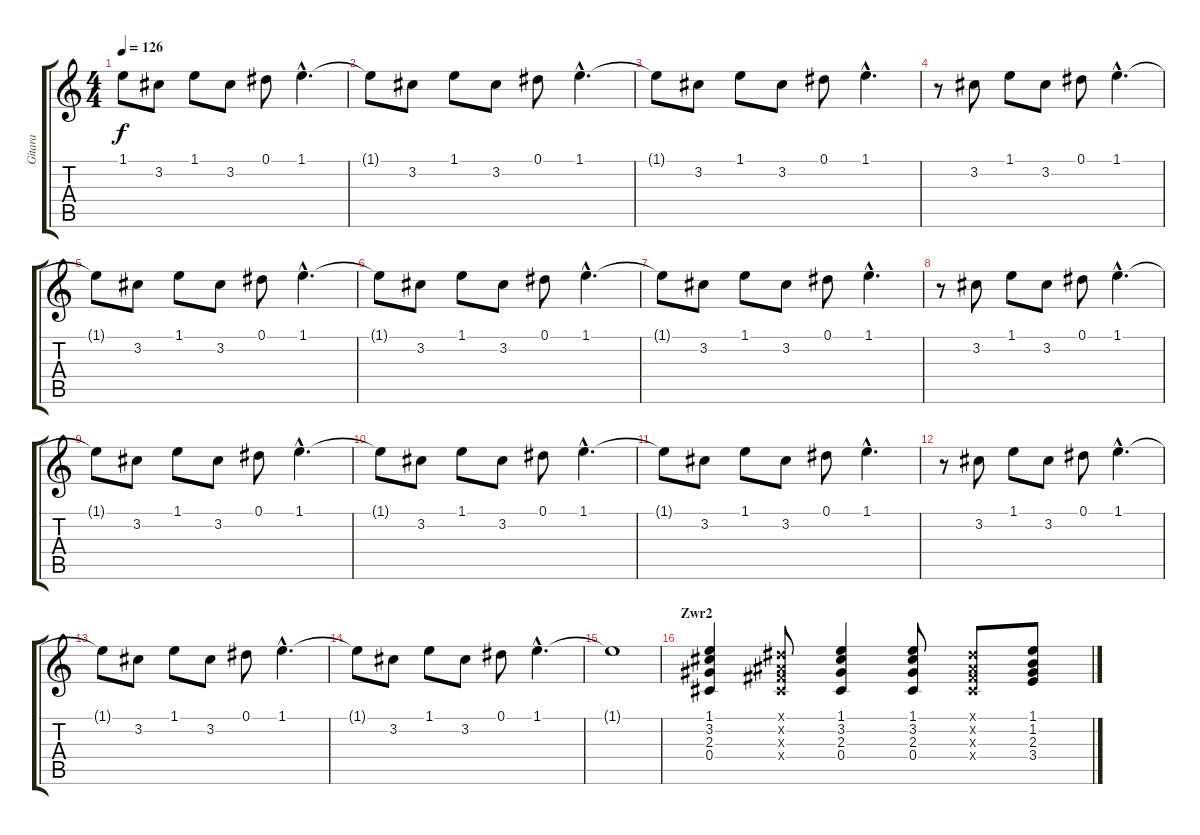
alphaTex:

\track ("Gitara" "Gitara") {instrument acousticguitarsteel}
\staff {score tabs}
\tuning (Eb4 Bb3 Gb3 Db3 Ab2 Eb2) {hide}
\ts (4 4)
\tempo 126
\clef g2
\ks c
1.1{t}.8{dy f instrument electricguitarjazz} 3.2.8 1.1.8 3.2.8 0.1.8 1.1{hac}.4{d} |
1.1{t}.8{instrument electricguitarjazz} 3.2.8 1.1.8 3.2.8 0.1.8 1.1{hac}.4{d} |
1.1{t}.8{instrument electricguitarjazz} 3.2.8 1.1.8 3.2.8 0.1.8 1.1{hac}.4{d} |
r.8{volume 9 instrument electricguitarjazz} 3.2.8 1.1.8 3.2.8 0.1.8 1.1{hac}.4{d} |
1.1{t}.8{instrument electricguitarjazz} 3.2.8 1.1.8 3.2.8 0.1.8 1.1{hac}.4{d} |
1.1{t}.8{instrument electricguitarjazz} 3.2.8 1.1.8 3.2.8 0.1.8 1.1{hac}.4{d} |
1.1{t}.8{instrument electricguitarjazz} 3.2.8 1.1.8 3.2.8 0.1.8 1.1{hac}.4{d} |
r.8{volume 9 instrument electricguitarjazz} 3.2.8 1.1.8 3.2.8 0.1.8 1.1{hac}.4{d} |
1.1{t}.8{instrument electricguitarjazz} 3.2.8 1.1.8 3.2.8 0.1.8 1.1{hac}.4{d} |
1.1{t}.8{instrument electricguitarjazz} 3.2.8 1.1.8 3.2.8 0.1.8 1.1{hac}.4{d} |
1.1{t}.8{instrument electricguitarjazz} 3.2.8 1.1.8 3.2.8 0.1.8 1.1{hac}.4{d} |
r.8{volume 9 instrument electricguitarjazz} 3.2.8 1.1.8 3.2.8 0.1.8 1.1{hac}.4{d} |
1.1{t}.8{instrument electricguitarjazz} 3.2.8 1.1.8 3.2.8 0.1.8 1.1{hac}.4{d} |
1.1{t}.8{instrument electricguitarjazz} 3.2.8 1.1.8 3.2.8 0.1.8 1.1{hac}.4{d} |
1.1{t}.1{instrument electricguitarjazz} |
\section ("" "Zwr2")
(1.1 3.2 2.3 0.4).4{volume 13 instrument acousticguitarsteel} (0.1{x} 0.2{x} 0.3{x} 0.4{x}).8 (1.1 3.2 2.3 0.4).4 (1.1 3.2 2.3 0.4).8 (0.1{x} 0.2{x} 0.3{x} 0.4{x}).8 (1.1 1.2 2.3 3.4).8
